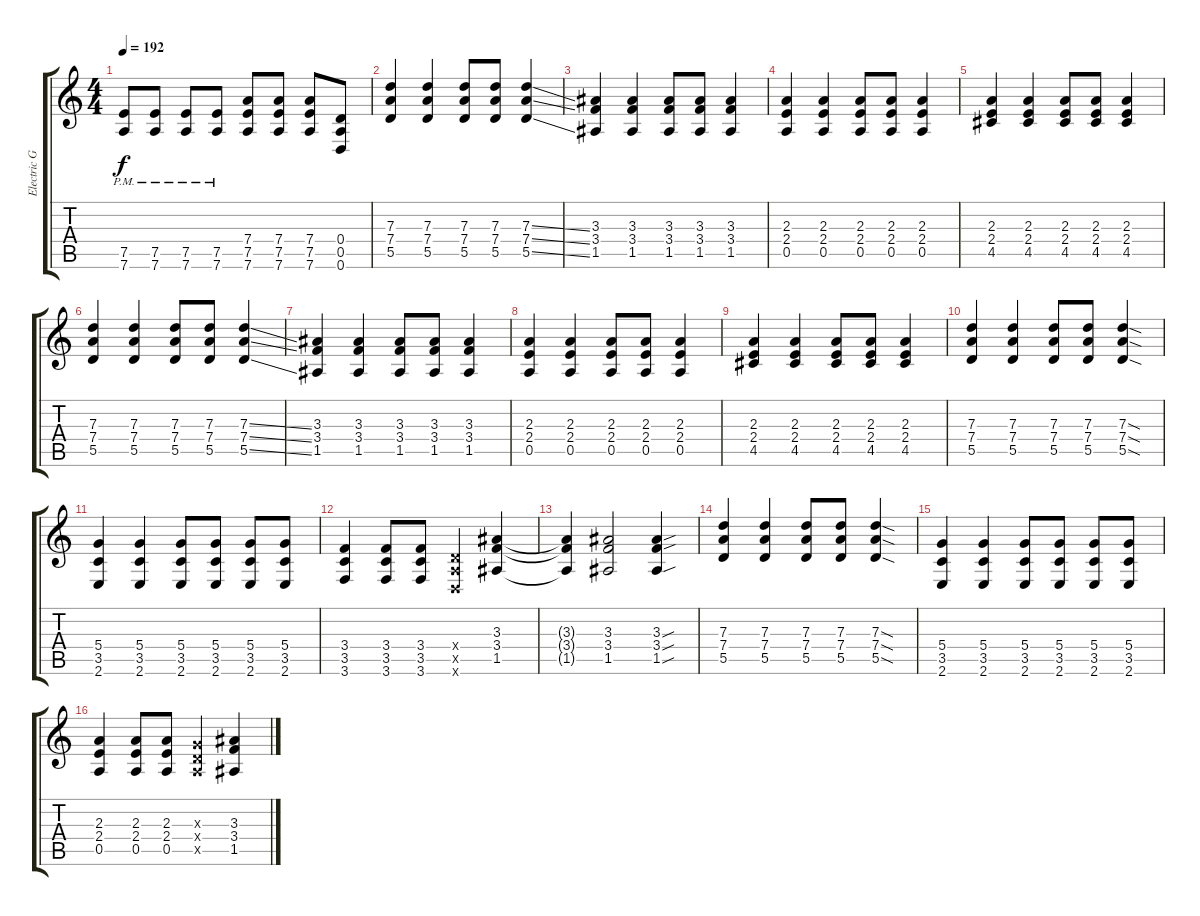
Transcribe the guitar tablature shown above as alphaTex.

\track ("Electric Guitar" "Electric G") {instrument distortionguitar}
\staff {score tabs}
\tuning (E4 B3 G3 D3 A2 D2) {hide}
\ts (4 4)
\tempo 192
\clef g2
\ks c
(7.5{pm} 7.6{pm}).8{dy f} (7.5{pm} 7.6{pm}).8 (7.5{pm} 7.6{pm}).8 (7.5{pm} 7.6{pm}).8 (7.4 7.5 7.6).8 (7.4 7.5 7.6).8 (7.4 7.5 7.6).8 (0.4 0.5 0.6).8 |
(7.3 7.4 5.5).4 (7.3 7.4 5.5).4 (7.3 7.4 5.5).8 (7.3 7.4 5.5).8 (7.3{ss} 7.4{ss} 5.5{ss}).4 |
(3.3 3.4 1.5).4 (3.3 3.4 1.5).4 (3.3 3.4 1.5).8 (3.3 3.4 1.5).8 (3.3 3.4 1.5).4 |
(2.3 2.4 0.5).4 (2.3 2.4 0.5).4 (2.3 2.4 0.5).8 (2.3 2.4 0.5).8 (2.3 2.4 0.5).4 |
(2.3 2.4 4.5).4 (2.3 2.4 4.5).4 (2.3 2.4 4.5).8 (2.3 2.4 4.5).8 (2.3 2.4 4.5).4 |
(7.3 7.4 5.5).4 (7.3 7.4 5.5).4 (7.3 7.4 5.5).8 (7.3 7.4 5.5).8 (7.3{ss} 7.4{ss} 5.5{ss}).4 |
(3.3 3.4 1.5).4 (3.3 3.4 1.5).4 (3.3 3.4 1.5).8 (3.3 3.4 1.5).8 (3.3 3.4 1.5).4 |
(2.3 2.4 0.5).4 (2.3 2.4 0.5).4 (2.3 2.4 0.5).8 (2.3 2.4 0.5).8 (2.3 2.4 0.5).4 |
(2.3 2.4 4.5).4 (2.3 2.4 4.5).4 (2.3 2.4 4.5).8 (2.3 2.4 4.5).8 (2.3 2.4 4.5).4 |
(7.3 7.4 5.5).4 (7.3 7.4 5.5).4 (7.3 7.4 5.5).8 (7.3 7.4 5.5).8 (7.3{sod} 7.4{sod} 5.5{sod}).4 |
(5.4 3.5 2.6).4 (5.4 3.5 2.6).4 (5.4 3.5 2.6).8 (5.4 3.5 2.6).8 (5.4 3.5 2.6).8 (5.4 3.5 2.6).8 |
(3.4 3.5 3.6).4 (3.4 3.5 3.6).8 (3.4 3.5 3.6).8 (0.4{x} 0.5{x} 0.6{x}).4 (3.3 3.4 1.5).4 |
(3.3{t} 3.4{t} 1.5{t}).4 (3.3 3.4 1.5).2 (3.3{sou} 3.4{sou} 1.5{sou}).4 |
(7.3 7.4 5.5).4 (7.3 7.4 5.5).4 (7.3 7.4 5.5).8 (7.3 7.4 5.5).8 (7.3{sod} 7.4{sod} 5.5{sod}).4 |
(5.4 3.5 2.6).4 (5.4 3.5 2.6).4 (5.4 3.5 2.6).8 (5.4 3.5 2.6).8 (5.4 3.5 2.6).8 (5.4 3.5 2.6).8 |
(2.3 2.4 0.5).4 (2.3 2.4 0.5).8 (2.3 2.4 0.5).8 (0.3{x} 0.4{x} 0.5{x}).4 (3.3 3.4 1.5).4
